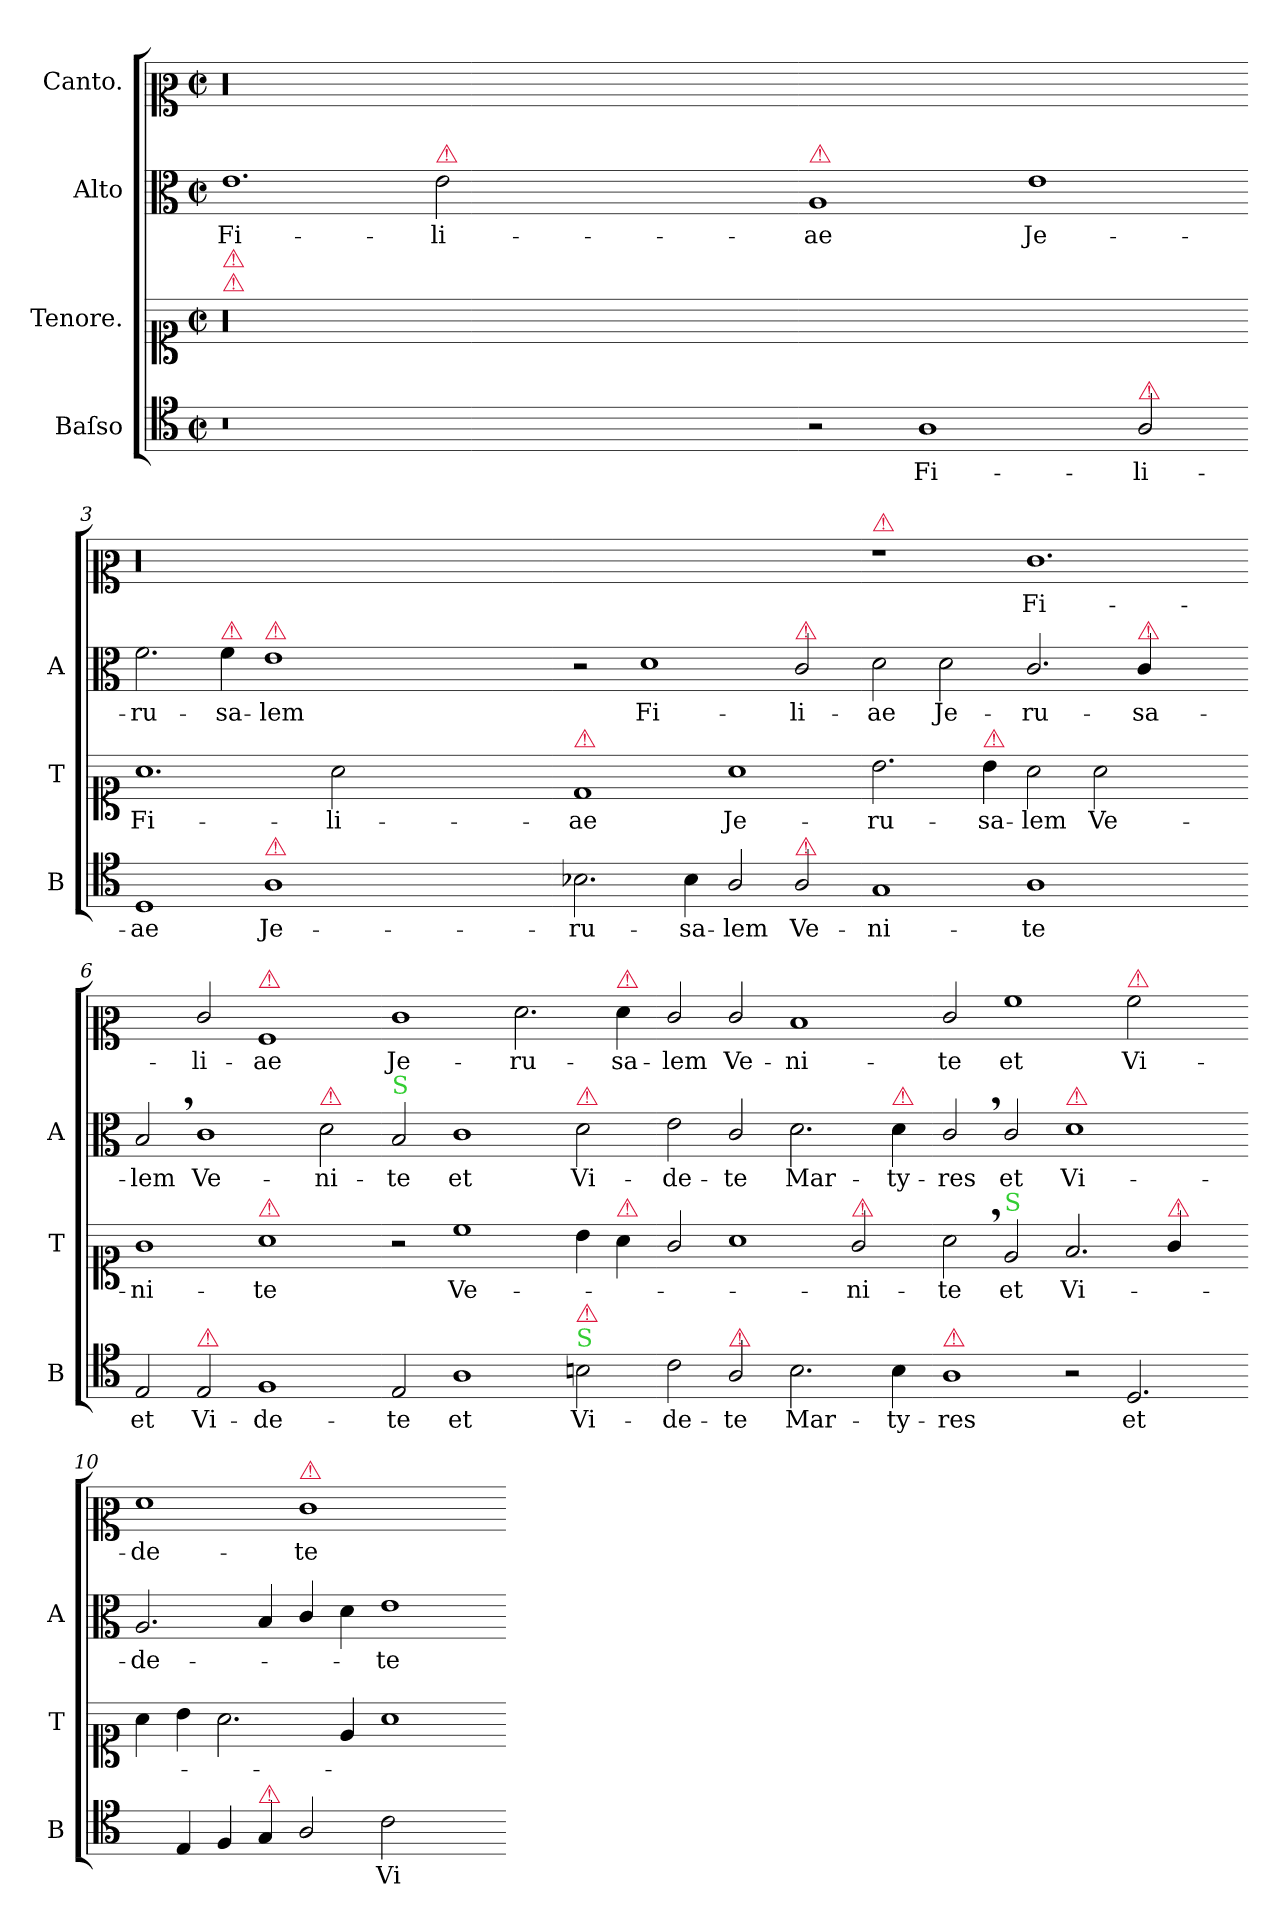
**kern	**text	**kern	**text	**kern	**text	**kern	**text
*part4	*part4	*part3	*part3	*part2	*part2	*part1	*part1
*staff4	*staff4	*staff3	*staff3	*staff2	*staff2	*staff1	*staff1
*I"Baſso	*	*I"Tenore.	*	*I"Alto	*	*I"Canto.	*
*I'B	*	*I'T	*	*I'A	*	*	*
*clefC4	*	*clefC1	*	*clefC3	*	*clefC2	*
*	*	*ITrd8c12	*	*	*	*	*
*k[]	*	*k[]	*	*k[]	*	*k[]	*
*M2/1	*	*M2/1	*	*M2/1	*	*M2/1	*
*met(c|)	*	*met(c|)	*	*met(c|)	*	*met(c|)	*
*MM270	*	*MM270	*	*MM270	*	*MM270	*
=1	=1	=1	=1	=1	=1	=1	=1
!	!	!LO:TX:a:color=crimson:t=⚠	!	!	!	!	!
!	!	!LO:TX:a:color=crimson:t=⚠	!	!	!	!	!
0r	.	00r	.	1.e\	Fi-	00r	.
!	!	!	!	!LO:TX:a:color=crimson:t=⚠	!	!	!
.	.	.	.	2e\	-li-	.	.
0ryy	.	.	.	0ryy	.	.	.
=2-	=2-	=2-	=2-	=2-	=2-	=2-	=2-
!	!	!	!	!LO:TX:a:color=crimson:t=⚠	!	!	!
2r	.	0ryy	.	1A/	-ae	0ryy	.
1A\	Fi-	.	.	.	.	.	.
.	.	.	.	1e\	Je-	.	.
!LO:TX:a:color=crimson:t=⚠	!	!	!	!	!	!	!
2A/	-li-	.	.	.	.	.	.
=3-	=3-	=3-	=3-	=3-	=3-	=3-	=3-
1D/	-ae	1.A/	Fi-	2.f\	-ru-	00r	.
!	!	!	!	!LO:TX:a:color=crimson:t=⚠	!	!	!
.	.	.	.	4f\	-sa-	.	.
!	!	!	!	!LO:TX:a:color=crimson:t=⚠	!	!	!
!LO:TX:a:color=crimson:t=⚠	!	!	!	!	!	!	!
1A\	Je-	.	.	1e\	-lem	.	.
.	.	2A\	-li-	.	.	.	.
0ryy	.	0ryy	.	0ryy	.	.	.
=4-	=4-	=4-	=4-	=4-	=4-	=4-	=4-
!	!	!LO:TX:a:color=crimson:t=⚠	!	!	!	!	!
2.B-X\	-ru-	1D/	-ae	2r	.	0ryy	.
!	!	!	!	!	!LO:LY:i	!	!
.	.	.	.	1d\	Fi-	.	.
4B-\	-sa-	.	.	.	.	.	.
2A/	-lem	1A/	Je-	.	.	.	.
!	!	!	!	!LO:TX:a:color=crimson:t=⚠	!	!	!
!LO:TX:a:color=crimson:t=⚠	!	!	!	!	!	!	!
!	!	!	!	!	!LO:LY:i	!	!
2A/	Ve-	.	.	2c/	-li-	.	.
=5-	=5-	=5-	=5-	=5-	=5-	=5-	=5-
!	!	!	!	!	!	!LO:TX:a:color=crimson:t=⚠	!
!	!	!	!	!	!LO:LY:i	!	!
1G/	ni-	2.B\	-ru-	2d\	-ae	1r	.
!	!	!	!	!	!LO:LY:i	!	!
.	.	.	.	2d\	Je-	.	.
!	!	!LO:TX:a:color=crimson:t=⚠	!	!	!	!	!
.	.	4B\	-sa-	.	.	.	.
!	!	!	!	!	!LO:LY:i	!	!
1A\	-te	2A\	-lem	2.c/	-ru-	1.e\	Fi-
.	.	2A\	Ve-	.	.	.	.
!	!	!	!	!LO:TX:a:color=crimson:t=⚠	!	!	!
!	!	!	!	!	!LO:LY:i	!	!
.	.	.	.	4c/	-sa-	.	.
2ryy	.	2ryy	.	2ryy	.	.	.
=6-	=6-	=6-	=6-	=6-	=6-	=6-	=6-
!	!	!	!	!	!LO:LY:i	!	!
2E/	et	1G/	-ni-	2B,</	-lem	2ryy	.
!LO:TX:a:color=crimson:t=⚠	!	!	!	!	!	!	!
2E/	Vi-	.	.	1c\	Ve-	2e/	-li-
!	!	!	!	!	!	!LO:TX:a:color=crimson:t=⚠	!
!	!	!LO:TX:a:color=crimson:t=⚠	!	!	!	!	!
1F/	de-	1A/	-te	.	.	1A/	-ae
!	!	!	!	!LO:TX:a:color=crimson:t=⚠	!	!	!
.	.	.	.	2d\	-ni-	.	.
=7-	=7-	=7-	=7-	=7-	=7-	=7-	=7-
!	!	!	!	!LO:TX:a:color=limegreen:t=S	!	!	!
2E/	-te	2r	.	2B/	-te	1e\	Je-
1A\	et	1c/	Ve-	1c\	et	.	.
.	.	.	.	.	.	2.f\	-ru-
!	!	!	!	!LO:TX:a:color=crimson:t=⚠	!	!	!
!LO:TX:a:color=limegreen:t=S	!	!	!	!	!	!	!
!LO:TX:a:color=crimson:t=⚠	!	!	!	!	!	!	!
2Bn\	Vi-	4B\	.	2d\	Vi-	.	.
!	!	!	!	!	!	!LO:TX:a:color=crimson:t=⚠	!
!	!	!LO:TX:a:color=crimson:t=⚠	!	!	!	!	!
.	.	4A\	.	.	.	4f\	-sa-
=8-	=8-	=8-	=8-	=8-	=8-	=8-	=8-
2c\	-de-	2G/	.	2e\	-de-	2e/	-lem
!LO:TX:a:color=crimson:t=⚠	!	!	!	!	!	!	!
2A/	-te	1A/	.	2c/	-te	2e/	Ve-
2.B\	Mar-	.	.	2.d\	Mar-	1d/	-ni-
!	!	!LO:TX:a:color=crimson:t=⚠	!	!	!	!	!
.	.	2G/	-ni-	.	.	.	.
!	!	!	!	!LO:TX:a:color=crimson:t=⚠	!	!	!
4B\	-ty-	.	.	4d\	-ty-	.	.
=9-	=9-	=9-	=9-	=9-	=9-	=9-	=9-
!LO:TX:a:color=crimson:t=⚠	!	!	!	!	!	!	!
1A\	-res	2A,<\	-te	2c,</	-res	2e/	-te
!	!	!LO:TX:a:color=limegreen:t=S	!	!	!	!	!
.	.	2E/	et	2c/	et	1a\	et
!	!	!	!	!LO:TX:a:color=crimson:t=⚠	!	!	!
2r	.	2.F/	Vi-	1d\	Vi-	.	.
!	!	!	!	!	!	!LO:TX:a:color=crimson:t=⚠	!
2.D/	et	.	.	.	.	2a\	Vi-
!	!	!LO:TX:a:color=crimson:t=⚠	!	!	!	!	!
.	.	4G/	.	.	.	.	.
.	.	4ryy	.	4ryy	.	4ryy	.
=10-	=10-	=10-	=10-	=10-	=10-	=10-	=10-
4ryy	.	4A\	.	2.A/	-de-	1f\	-de-
4E/	.	4B\	.	.	.	.	.
4F/	.	2.A\	.	.	.	.	.
!LO:TX:a:color=crimson:t=⚠	!	!	!	!	!	!	!
4G/	.	.	.	4B/	.	.	.
!	!	!	!	!	!	!LO:TX:a:color=crimson:t=⚠	!
2A/	.	.	.	4c/	.	1e\	-te
.	.	4E/	.	4d\	.	.	.
2c\	Vi-	1A\	.	1e\	-te	.	.
2ryy	.	.	.	.	.	2ryy	.
=-	=-	=-	=-	=-	=-	=-	=-
*-	*-	*-	*-	*-	*-	*-	*-
